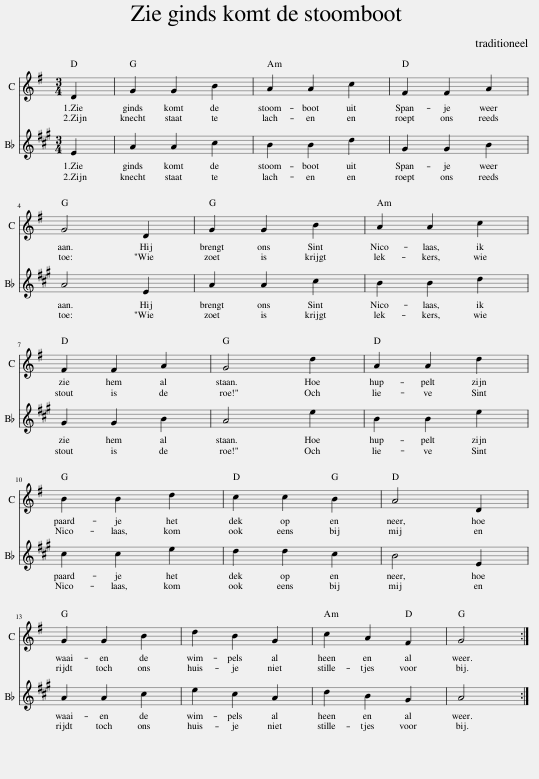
X:1
%%score 1 2
L:1/8
M:3/4
I:linebreak $
K:G
V:1 treble
V:2 treble transpose=-2
V:1
 D2 | G2 G2 B2 | A2 A2 c2 | F2 F2 A2 |$ G4 D2 | %5
 G2 G2 B2 | A2 A2 c2 |$ F2 F2 A2 | G4 d2 | A2 A2 d2 |$ %10
 B2 B2 d2 | c2 c2 B2 | A4 D2 |$ G2 G2 B2 | d2 B2 G2 | %15
 c2 A2 F2 | G4 :| %17
V:2
[K:A] E2 | A2 A2 c2 | B2 B2 d2 | G2 G2 B2 |$ A4 E2 | %5
 A2 A2 c2 | B2 B2 d2 |$ G2 G2 B2 | A4 e2 | B2 B2 e2 |$ %10
 c2 c2 e2 | d2 d2 c2 | B4 E2 |$ A2 A2 c2 | e2 c2 A2 | %15
 d2 B2 G2 | A4 :| %17
